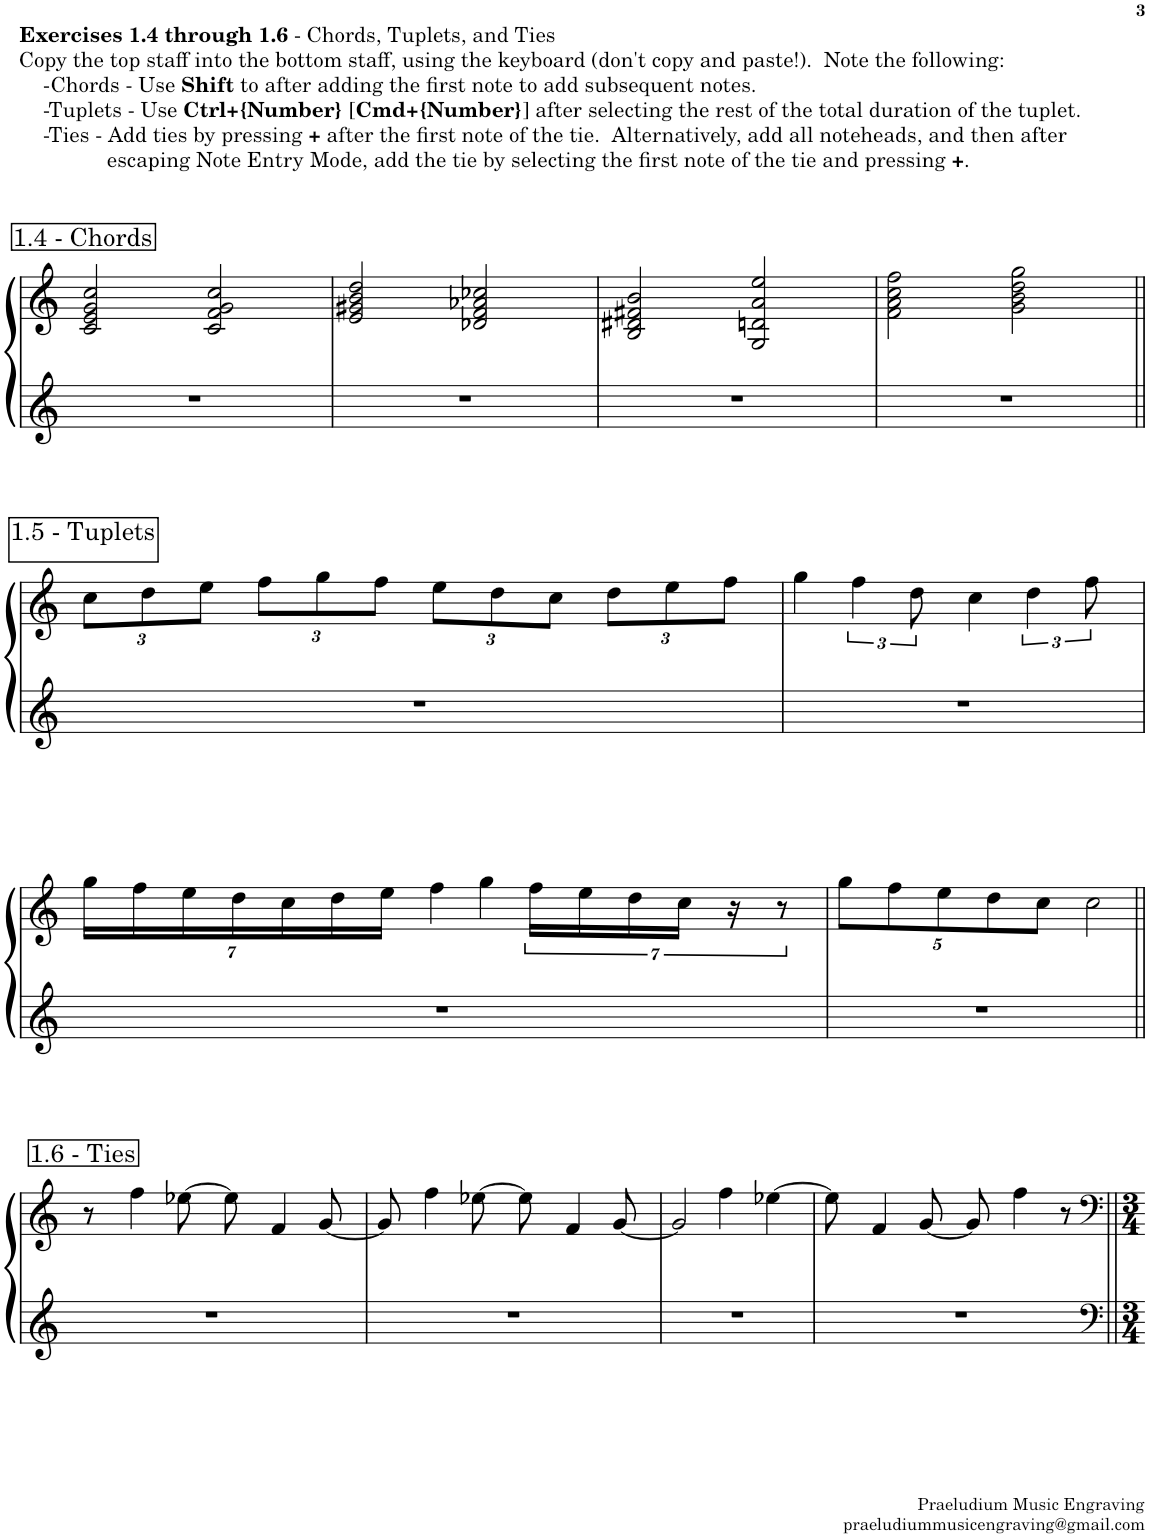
**kern	**kern
*part1	*part1
*staff2	*staff1
*I"Piano	*
*I'Pno.	*
!!LO:PB:g=z
*clefG2	*clefG2
*k[]	*k[]
*M4/4	*M4/4
!!LO:REH:place=s1:a:fs=12:t=1.4 - Chords
=17	=17
1r	2c/ 2e/ 2g/ 2cc/
.	2c/ 2f/ 2g/ 2cc/
=18	=18
1r	2e/ 2g#X/ 2b/ 2dd/
.	2d-X/ 2f/ 2a-X/ 2cc-X/
=19	=19
1r	2B/ 2d#X/ 2f#X/ 2b/
.	2G/ 2dn/ 2a/ 2ee/
=20	=20
1r	2f\ 2a\ 2cc\ 2ff\
.	2g\ 2b\ 2dd\ 2gg\
!!LO:LB:g=z
!!LO:REH:place=s1:a:t=
!!LO:REH:place=s1:a:fs=12:t=1.5 - Tuplets
=21||	=21||
*	*Xbrackettup
1r	12cc\L
.	12dd\
.	12ee\J
.	12ff\L
.	12gg\
.	12ff\J
.	12ee\L
.	12dd\
.	12cc\J
.	12dd\L
.	12ee\
.	12ff\J
=22	=22
1r	4gg\
*	*brackettup
.	6ff\
.	12dd\
.	4cc\
.	6dd\
.	12ff\
!!LO:LB:g=z
=23	=23
*	*Xbrackettup
1r	28gg\LL
.	28ff\
.	28ee\
.	28dd\
.	28cc\
.	28dd\
.	28ee\JJ
.	4ff\
.	4gg\
*	*brackettup
.	28ff\LL
.	28ee\
.	28dd\
.	28cc\JJ
.	28r
.	14r
=24	=24
*	*Xbrackettup
1r	10gg\L
.	10ff\
.	10ee\
.	10dd\
.	10cc\J
.	2cc\
!!LO:LB:g=z
!!LO:REH:place=s1:a:fs=12:t=1.6 - Ties
=25||	=25||
1r	8r
.	4ff\
.	[8ee-X\
.	8ee-\]
.	4f/
.	[8g/
=26	=26
1r	8g/]
.	4ff\
.	[8ee-X\
.	8ee-\]
.	4f/
.	[8g/
=27	=27
1r	2g/]
.	4ff\
.	[4ee-X\
=28	=28
1r	8ee-\]
.	4f/
.	[8g/
.	8g/]
.	4ff\
.	8r
=||	=||
*-	*-
